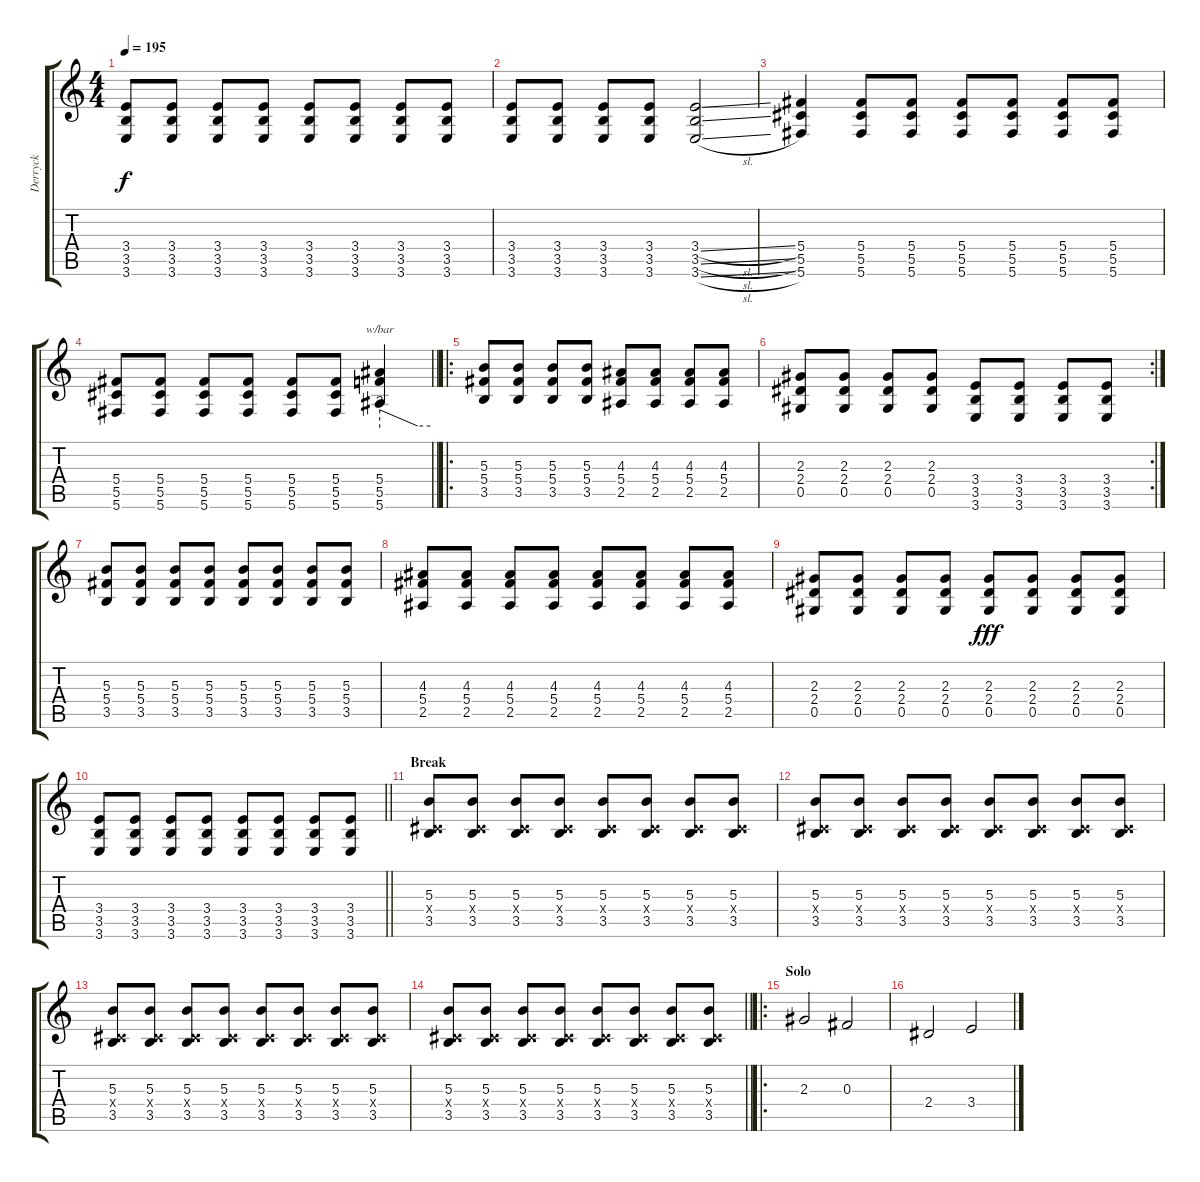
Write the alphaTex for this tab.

\track ("Derryck" "Derryck") {instrument distortionguitar}
\staff {score tabs}
\tuning (Eb4 Bb3 Gb3 Db3 Ab2 Db2) {hide}
\ts (4 4)
\tempo 195
\clef g2
\ks c
(3.4 3.5 3.6).8{dy f} (3.4 3.5 3.6).8 (3.4 3.5 3.6).8 (3.4 3.5 3.6).8 (3.4 3.5 3.6).8 (3.4 3.5 3.6).8 (3.4 3.5 3.6).8 (3.4 3.5 3.6).8 |
(3.4 3.5 3.6).8 (3.4 3.5 3.6).8 (3.4 3.5 3.6).8 (3.4 3.5 3.6).8 (3.4{sl} 3.5{sl} 3.6{sl}).2 |
(5.4 5.5 5.6).4 (5.4 5.5 5.6).8 (5.4 5.5 5.6).8 (5.4 5.5 5.6).8 (5.4 5.5 5.6).8 (5.4 5.5 5.6).8 (5.4 5.5 5.6).8 |
\barLineRight lightlight
(5.4 5.5 5.6).8 (5.4 5.5 5.6).8 (5.4 5.5 5.6).8 (5.4 5.5 5.6).8 (5.4 5.5 5.6).8 (5.4 5.5 5.6).8 (5.4 5.5 5.6).4{tbe (custom default 0 8 45 0 60 0)} |
\ro
(5.3 5.4 3.5).8 (5.3 5.4 3.5).8 (5.3 5.4 3.5).8 (5.3 5.4 3.5).8 (4.3 5.4 2.5).8 (4.3 5.4 2.5).8 (4.3 5.4 2.5).8 (4.3 5.4 2.5).8 |
\rc 2
(2.3 2.4 0.5).8 (2.3 2.4 0.5).8 (2.3 2.4 0.5).8 (2.3 2.4 0.5).8 (3.4 3.5 3.6).8 (3.4 3.5 3.6).8 (3.4 3.5 3.6).8 (3.4 3.5 3.6).8 |
(5.3 5.4 3.5).8 (5.3 5.4 3.5).8 (5.3 5.4 3.5).8 (5.3 5.4 3.5).8 (5.3 5.4 3.5).8 (5.3 5.4 3.5).8 (5.3 5.4 3.5).8 (5.3 5.4 3.5).8 |
(4.3 5.4 2.5).8 (4.3 5.4 2.5).8 (4.3 5.4 2.5).8 (4.3 5.4 2.5).8 (4.3 5.4 2.5).8 (4.3 5.4 2.5).8 (4.3 5.4 2.5).8 (4.3 5.4 2.5).8 |
(2.3 2.4 0.5).8 (2.3 2.4 0.5).8 (2.3 2.4 0.5).8 (2.3 2.4 0.5).8 (2.3 2.4 0.5).8{dy fff} (2.3 2.4 0.5).8 (2.3 2.4 0.5).8 (2.3 2.4 0.5).8 |
\barLineRight lightlight
(3.4 3.5 3.6).8 (3.4 3.5 3.6).8 (3.4 3.5 3.6).8 (3.4 3.5 3.6).8 (3.4 3.5 3.6).8 (3.4 3.5 3.6).8 (3.4 3.5 3.6).8 (3.4 3.5 3.6).8 |
\section ("" "Break")
(5.3 0.4{x} 3.5).8 (5.3 0.4{x} 3.5).8 (5.3 0.4{x} 3.5).8 (5.3 0.4{x} 3.5).8 (5.3 0.4{x} 3.5).8 (5.3 0.4{x} 3.5).8 (5.3 0.4{x} 3.5).8 (5.3 0.4{x} 3.5).8 |
(5.3 0.4{x} 3.5).8 (5.3 0.4{x} 3.5).8 (5.3 0.4{x} 3.5).8 (5.3 0.4{x} 3.5).8 (5.3 0.4{x} 3.5).8 (5.3 0.4{x} 3.5).8 (5.3 0.4{x} 3.5).8 (5.3 0.4{x} 3.5).8 |
(5.3 0.4{x} 3.5).8 (5.3 0.4{x} 3.5).8 (5.3 0.4{x} 3.5).8 (5.3 0.4{x} 3.5).8 (5.3 0.4{x} 3.5).8 (5.3 0.4{x} 3.5).8 (5.3 0.4{x} 3.5).8 (5.3 0.4{x} 3.5).8 |
\barLineRight lightlight
(5.3 0.4{x} 3.5).8 (5.3 0.4{x} 3.5).8 (5.3 0.4{x} 3.5).8 (5.3 0.4{x} 3.5).8 (5.3 0.4{x} 3.5).8 (5.3 0.4{x} 3.5).8 (5.3 0.4{x} 3.5).8 (5.3 0.4{x} 3.5).8 |
\ro
\section ("" "Solo")
2.3.2 0.3.2 |
2.4.2 3.4.2
